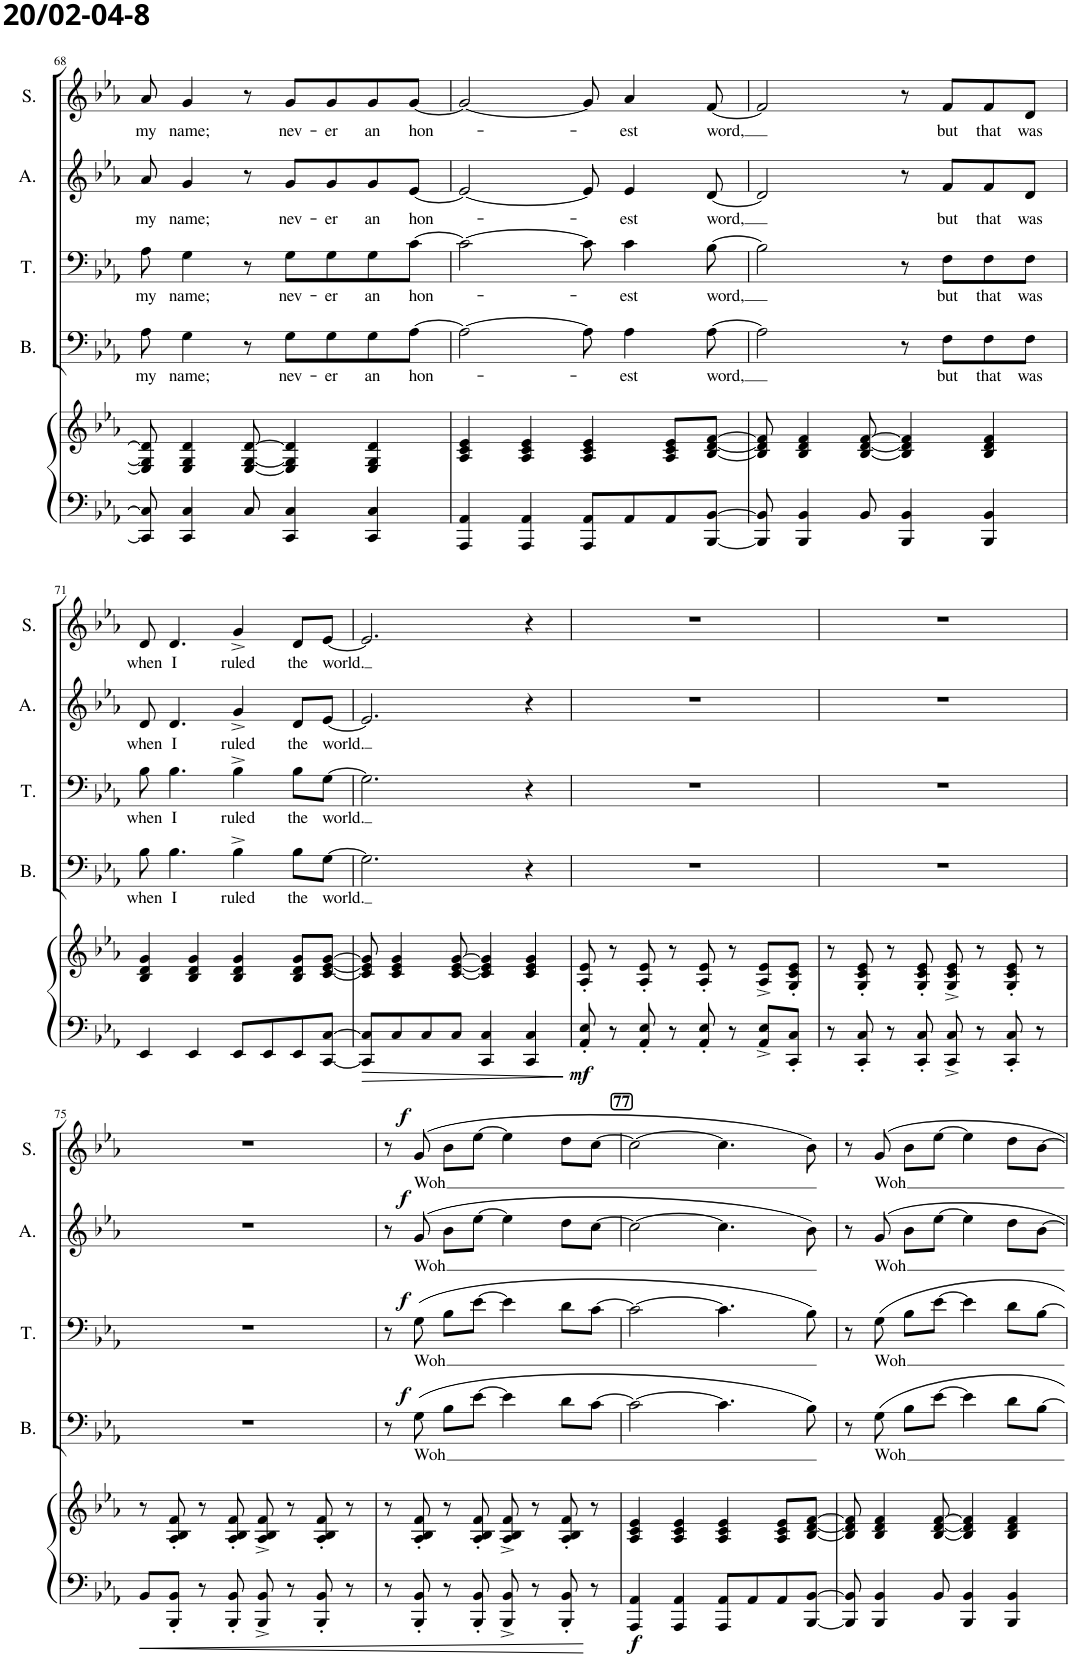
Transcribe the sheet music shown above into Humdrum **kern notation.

**kern	**kern	**dynam	**kern	**text	**dynam	**kern	**text	**dynam	**kern	**text	**dynam	**kern	**text	**dynam
*part5	*part5	*part5	*part4	*part4	*part4	*part3	*part3	*part3	*part2	*part2	*part2	*part1	*part1	*part1
*staff6	*staff5	*staff5/6	*staff4	*staff4	*staff4	*staff3	*staff3	*staff3	*staff2	*staff2	*staff2	*staff1	*staff1	*staff1
*I"Piano	*	*	*I"Bas	*	*	*I"Tenor	*	*	*I"Alt	*	*	*I"Sopraan	*	*
*I'Pno	*	*	*I'B.	*	*	*I'T.	*	*	*I'A.	*	*	*I'S.	*	*
!!LO:PB:g=z
*clefF4	*clefG2	*	*clefF4	*	*	*clefF4	*	*	*clefG2	*	*	*clefG2	*	*
*k[b-e-a-]	*k[b-e-a-]	*	*k[b-e-a-]	*	*	*k[b-e-a-]	*	*	*k[b-e-a-]	*	*	*k[b-e-a-]	*	*
*M4/4	*M4/4	*	*M4/4	*	*	*M4/4	*	*	*M4/4	*	*	*M4/4	*	*
=68	=68	=68	=68	=68	=68	=68	=68	=68	=68	=68	=68	=68	=68	=68
!	!	!	!	!LO:LY:b	!	!	!LO:LY:b	!	!	!LO:LY:b	!	!	!LO:LY:b	!
8CC/] 8C/]	8E-/] 8G/] 8d/]	.	8A-\	my	.	8A-\	my	.	8a-/	my	.	8a-/	my	.
!	!	!	!	!LO:LY:b	!	!	!LO:LY:b	!	!	!LO:LY:b	!	!	!LO:LY:b	!
4CC/ 4C/	4E-/ 4G/ 4d/	.	4G\	name;	.	4G\	name;	.	4g/	name;	.	4g/	name;	.
8C/	[8E-/ [8G/ [8d/	.	8r	.	.	8r	.	.	8r	.	.	8r	.	.
!	!	!	!	!LO:LY:b	!	!	!LO:LY:b	!	!	!LO:LY:b	!	!	!LO:LY:b	!
4CC/ 4C/	4E-/] 4G/] 4d/]	.	8G\L	nev-	.	8G\L	nev-	.	8g/L	nev-	.	8g/L	nev-	.
!	!	!	!	!LO:LY:b	!	!	!LO:LY:b	!	!	!LO:LY:b	!	!	!LO:LY:b	!
.	.	.	8G\	-er	.	8G\	-er	.	8g/	-er	.	8g/	-er	.
!	!	!	!	!LO:LY:b	!	!	!LO:LY:b	!	!	!LO:LY:b	!	!	!LO:LY:b	!
4CC/ 4C/	4E-/ 4G/ 4d/	.	8G\	an	.	8G\	an	.	8g/	an	.	8g/	an	.
!	!	!	!	!LO:LY:b	!	!	!LO:LY:b	!	!	!LO:LY:b	!	!	!LO:LY:b	!
.	.	.	[8A-\J	hon-	.	[8c\J	hon-	.	[8e-/J	hon-	.	[8g/J	hon-	.
=69	=69	=69	=69	=69	=69	=69	=69	=69	=69	=69	=69	=69	=69	=69
4AAA-/ 4AA-/	4A-/ 4c/ 4e-/	.	2A-\_	.	.	2c\_	.	.	2e-/_	.	.	2g/_	.	.
4AAA-/ 4AA-/	4A-/ 4c/ 4e-/	.	.	.	.	.	.	.	.	.	.	.	.	.
8AAA-/ 8AA-/L	4A-/ 4c/ 4e-/	.	8A-\]	.	.	8c\]	.	.	8e-/]	.	.	8g/]	.	.
!	!	!	!	!LO:LY:b	!	!	!LO:LY:b	!	!	!LO:LY:b	!	!	!LO:LY:b	!
8AA-/	.	.	4A-\	-est	.	4c\	-est	.	4e-/	-est	.	4a-/	-est	.
8AA-/	8A-/ 8c/ 8e-/L	.	.	.	.	.	.	.	.	.	.	.	.	.
!	!	!	!	!LO:LY:b	!	!	!LO:LY:b	!	!	!LO:LY:b	!	!	!LO:LY:b	!
[8BBB-/ [8BB-/J	[8B-/ [8d/ [8f/J	.	[8A-\	word,	.	[8B-\	word,	.	[8d/	word,	.	[8f/	word,	.
=70	=70	=70	=70	=70	=70	=70	=70	=70	=70	=70	=70	=70	=70	=70
8BBB-/] 8BB-/]	8B-/] 8d/] 8f/]	.	2A-\]	.	.	2B-\]	.	.	2d/]	.	.	2f/]	.	.
4BBB-/ 4BB-/	4B-/ 4d/ 4f/	.	.	.	.	.	.	.	.	.	.	.	.	.
8BB-/	[8B-/ [8d/ [8f/	.	.	.	.	.	.	.	.	.	.	.	.	.
4BBB-/ 4BB-/	4B-/] 4d/] 4f/]	.	8r	.	.	8r	.	.	8r	.	.	8r	.	.
!	!	!	!	!LO:LY:b	!	!	!LO:LY:b	!	!	!LO:LY:b	!	!	!LO:LY:b	!
.	.	.	8F\L	but	.	8F\L	but	.	8f/L	but	.	8f/L	but	.
!	!	!	!	!LO:LY:b	!	!	!LO:LY:b	!	!	!LO:LY:b	!	!	!LO:LY:b	!
4BBB-/ 4BB-/	4B-/ 4d/ 4f/	.	8F\	that	.	8F\	that	.	8f/	that	.	8f/	that	.
!	!	!	!	!LO:LY:b	!	!	!LO:LY:b	!	!	!LO:LY:b	!	!	!LO:LY:b	!
.	.	.	8F\J	was	.	8F\J	was	.	8d/J	was	.	8d/J	was	.
!!LO:LB:g=z
=71	=71	=71	=71	=71	=71	=71	=71	=71	=71	=71	=71	=71	=71	=71
!	!	!	!	!LO:LY:b	!	!	!LO:LY:b	!	!	!LO:LY:b	!	!	!LO:LY:b	!
4EE-/	4B-/ 4d/ 4g/	.	8B-\	when	.	8B-\	when	.	8d/	when	.	8d/	when	.
!	!	!	!	!LO:LY:b	!	!	!LO:LY:b	!	!	!LO:LY:b	!	!	!LO:LY:b	!
.	.	.	4.B-\	I	.	4.B-\	I	.	4.d/	I	.	4.d/	I	.
4EE-/	4B-/ 4d/ 4g/	.	.	.	.	.	.	.	.	.	.	.	.	.
!	!	!	!	!LO:LY:b	!	!	!LO:LY:b	!	!	!LO:LY:b	!	!	!LO:LY:b	!
8EE-/L	4B-/ 4d/ 4g/	.	4B-^\	ruled	.	4B-^\	ruled	.	4g^/	ruled	.	4g^/	ruled	.
8EE-/	.	.	.	.	.	.	.	.	.	.	.	.	.	.
!	!	!	!	!LO:LY:b	!	!	!LO:LY:b	!	!	!LO:LY:b	!	!	!LO:LY:b	!
8EE-/	8B-/ 8d/ 8g/L	.	8B-\L	the	.	8B-\L	the	.	8d/L	the	.	8d/L	the	.
!	!	!	!	!LO:LY:b	!	!	!LO:LY:b	!	!	!LO:LY:b	!	!	!LO:LY:b	!
[8CC/ [8C/J	[8c/ [8e-/ [8g/J	.	[8G\J	world.	.	[8G\J	world.	.	[8e-/J	world.	.	[8e-/J	world.	.
=72	=72	=72	=72	=72	=72	=72	=72	=72	=72	=72	=72	=72	=72	=72
8CC/] 8C/]L	8c/] 8e-/] 8g/]	.	2.G\]	.	.	2.G\]	.	.	2.e-/]	.	.	2.e-/]	.	.
8C/	4c/ 4e-/ 4g/	.	.	.	.	.	.	.	.	.	.	.	.	.
8C/	.	.	.	.	.	.	.	.	.	.	.	.	.	.
8C/J	[8c/ [8e-/ [8g/	.	.	.	.	.	.	.	.	.	.	.	.	.
4CC/ 4C/	4c/] 4e-/] 4g/]	.	.	.	.	.	.	.	.	.	.	.	.	.
4CC/ 4C/	4c/ 4e-/ 4g/	.	4r	.	.	4r	.	.	4r	.	.	4r	.	.
=73	=73	=73	=73	=73	=73	=73	=73	=73	=73	=73	=73	=73	=73	=73
!	!	!LO:DY:b=2	!	!	!	!	!	!	!	!	!	!	!	!
8AA-/' 8E-/'	8A-/' 8e-/'	mf	1r	.	.	1r	.	.	1r	.	.	1r	.	.
8r	8r	.	.	.	.	.	.	.	.	.	.	.	.	.
8AA-/' 8E-/'	8A-/' 8e-/'	.	.	.	.	.	.	.	.	.	.	.	.	.
8r	8r	.	.	.	.	.	.	.	.	.	.	.	.	.
8AA-/' 8E-/'	8A-/' 8e-/'	.	.	.	.	.	.	.	.	.	.	.	.	.
8r	8r	.	.	.	.	.	.	.	.	.	.	.	.	.
8AA-/^ 8E-/^L	8A-/^ 8e-/^L	.	.	.	.	.	.	.	.	.	.	.	.	.
8CC/' 8C/'J	8G/' 8c/' 8e-/'J	.	.	.	.	.	.	.	.	.	.	.	.	.
=74	=74	=74	=74	=74	=74	=74	=74	=74	=74	=74	=74	=74	=74	=74
8r	8r	.	1r	.	.	1r	.	.	1r	.	.	1r	.	.
8CC/' 8C/'	8G/' 8c/' 8e-/'	.	.	.	.	.	.	.	.	.	.	.	.	.
8r	8r	.	.	.	.	.	.	.	.	.	.	.	.	.
8CC/' 8C/'	8G/' 8c/' 8e-/'	.	.	.	.	.	.	.	.	.	.	.	.	.
8CC/^ 8C/^	8G/^ 8c/^ 8e-/^	.	.	.	.	.	.	.	.	.	.	.	.	.
8r	8r	.	.	.	.	.	.	.	.	.	.	.	.	.
8CC/' 8C/'	8G/' 8c/' 8e-/'	.	.	.	.	.	.	.	.	.	.	.	.	.
8r	8r	.	.	.	.	.	.	.	.	.	.	.	.	.
!!LO:LB:g=z
=75	=75	=75	=75	=75	=75	=75	=75	=75	=75	=75	=75	=75	=75	=75
8BB-/L	8r	.	1r	.	.	1r	.	.	1r	.	.	1r	.	.
8BBB-/' 8BB-/'J	8A-/' 8B-/' 8f/'	.	.	.	.	.	.	.	.	.	.	.	.	.
8r	8r	.	.	.	.	.	.	.	.	.	.	.	.	.
8BBB-/' 8BB-/'	8A-/' 8B-/' 8f/'	.	.	.	.	.	.	.	.	.	.	.	.	.
8BBB-/^ 8BB-/^	8A-/^ 8B-/^ 8f/^	.	.	.	.	.	.	.	.	.	.	.	.	.
8r	8r	.	.	.	.	.	.	.	.	.	.	.	.	.
8BBB-/' 8BB-/'	8A-/' 8B-/' 8f/'	.	.	.	.	.	.	.	.	.	.	.	.	.
8r	8r	.	.	.	.	.	.	.	.	.	.	.	.	.
=76	=76	=76	=76	=76	=76	=76	=76	=76	=76	=76	=76	=76	=76	=76
8r	8r	.	8r	.	.	8r	.	.	8r	.	.	8r	.	.
!	!	!	!	!LO:LY:b	!LO:DY:a	!	!LO:LY:b	!LO:DY:a	!	!LO:LY:b	!LO:DY:a	!	!LO:LY:b	!LO:DY:a
8BBB-/' 8BB-/'	8A-/' 8B-/' 8f/'	.	(8G\	Woh	f	(8G\	Woh	f	(8g/	Woh	f	(8g/	Woh	f
8r	8r	.	8B-\L	.	.	8B-\L	.	.	8b-\L	.	.	8b-\L	.	.
8BBB-/' 8BB-/'	8A-/' 8B-/' 8f/'	.	[8e-\J	.	.	[8e-\J	.	.	[8ee-\J	.	.	[8ee-\J	.	.
8BBB-/^ 8BB-/^	8A-/^ 8B-/^ 8f/^	.	4e-\]	.	.	4e-\]	.	.	4ee-\]	.	.	4ee-\]	.	.
8r	8r	.	.	.	.	.	.	.	.	.	.	.	.	.
8BBB-/' 8BB-/'	8A-/' 8B-/' 8f/'	.	8d\L	.	.	8d\L	.	.	8dd\L	.	.	8dd\L	.	.
8r	8r	.	[8c\J	.	.	[8c\J	.	.	[8cc\J	.	.	[8cc\J	.	.
=77	=77	=77	=77	=77	=77	=77	=77	=77	=77	=77	=77	=77	=77	=77
!	!	!LO:DY:b=2	!	!	!	!	!	!	!	!	!	!	!	!
4AAA-/ 4AA-/	4A-/ 4c/ 4e-/	f	2c\_	.	.	2c\_	.	.	2cc\_	.	.	2cc\_	.	.
4AAA-/ 4AA-/	4A-/ 4c/ 4e-/	.	.	.	.	.	.	.	.	.	.	.	.	.
8AAA-/ 8AA-/L	4A-/ 4c/ 4e-/	.	4.c\]	.	.	4.c\]	.	.	4.cc\]	.	.	4.cc\]	.	.
8AA-/	.	.	.	.	.	.	.	.	.	.	.	.	.	.
8AA-/	8A-/ 8c/ 8e-/L	.	.	.	.	.	.	.	.	.	.	.	.	.
[8BBB-/ [8BB-/J	[8B-/ [8d/ [8f/J	.	8B-\)	.	.	8B-\)	.	.	8b-\)	.	.	8b-\)	.	.
=78	=78	=78	=78	=78	=78	=78	=78	=78	=78	=78	=78	=78	=78	=78
8BBB-/] 8BB-/]	8B-/] 8d/] 8f/]	.	8r	.	.	8r	.	.	8r	.	.	8r	.	.
!	!	!	!	!LO:LY:b	!	!	!LO:LY:b	!	!	!LO:LY:b	!	!	!LO:LY:b	!
4BBB-/ 4BB-/	4B-/ 4d/ 4f/	.	8G\	Woh	.	8G\	Woh	.	8g/	Woh	.	8g/	Woh	.
.	.	.	8B-\L	.	.	8B-\L	.	.	8b-\L	.	.	8b-\L	.	.
8BB-/	[8B-/ [8d/ [8f/	.	[8e-\J	.	.	[8e-\J	.	.	[8ee-\J	.	.	[8ee-\J	.	.
4BBB-/ 4BB-/	4B-/] 4d/] 4f/]	.	4e-\]	.	.	4e-\]	.	.	4ee-\]	.	.	4ee-\]	.	.
4BBB-/ 4BB-/	4B-/ 4d/ 4f/	.	8d\L	.	.	8d\L	.	.	8dd\L	.	.	8dd\L	.	.
.	.	.	[8B-\J	.	.	[8B-\J	.	.	[8b-\J	.	.	[8b-\J	.	.
=	=	=	=	=	=	=	=	=	=	=	=	=	=	=
*-	*-	*-	*-	*-	*-	*-	*-	*-	*-	*-	*-	*-	*-	*-
